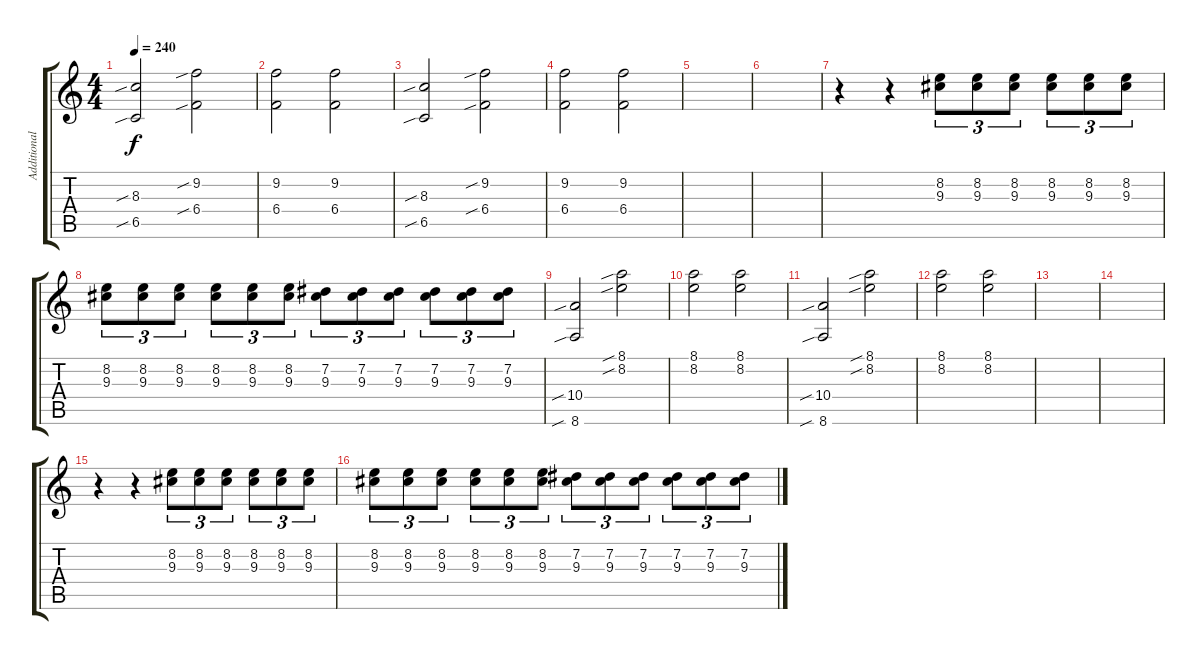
\track ("Additional guitar" "Additional") {instrument overdrivenguitar}
\staff {score tabs}
\tuning (Db4 Ab3 E3 B2 Gb2 Db2) {hide}
\ts (4 4)
\tempo 240
\clef g2
\ks c
(8.3{sib} 6.5{sib}).2{dy f volume 12 instrument overdrivenguitar} (9.2{sib} 6.4{sib}).2 |
(9.2 6.4).2 (9.2 6.4).2 |
(8.3{sib} 6.5{sib}).2 (9.2{sib} 6.4{sib}).2 |
(9.2 6.4).2 (9.2 6.4).2 |
|
|
r.4{volume 9 instrument overdrivenguitar} r.4 (8.2 9.3).8{tu (3 2)} (8.2 9.3).8{tu (3 2)} (8.2 9.3).8{tu (3 2)} (8.2 9.3).8{tu (3 2)} (8.2 9.3).8{tu (3 2)} (8.2 9.3).8{tu (3 2)} |
(8.2 9.3).8{tu (3 2)} (8.2 9.3).8{tu (3 2)} (8.2 9.3).8{tu (3 2)} (8.2 9.3).8{tu (3 2)} (8.2 9.3).8{tu (3 2)} (8.2 9.3).8{tu (3 2)} (7.2 9.3).8{tu (3 2)} (7.2 9.3).8{tu (3 2)} (7.2 9.3).8{tu (3 2)} (7.2 9.3).8{tu (3 2)} (7.2 9.3).8{tu (3 2)} (7.2 9.3).8{tu (3 2)} |
(10.4{sib} 8.6{sib}).2{volume 12 instrument overdrivenguitar} (8.1{sib} 8.2{sib}).2 |
(8.1 8.2).2 (8.1 8.2).2 |
(10.4{sib} 8.6{sib}).2 (8.1{sib} 8.2{sib}).2 |
(8.1 8.2).2 (8.1 8.2).2 |
|
|
r.4{volume 9 instrument overdrivenguitar} r.4 (8.2 9.3).8{tu (3 2)} (8.2 9.3).8{tu (3 2)} (8.2 9.3).8{tu (3 2)} (8.2 9.3).8{tu (3 2)} (8.2 9.3).8{tu (3 2)} (8.2 9.3).8{tu (3 2)} |
(8.2 9.3).8{tu (3 2)} (8.2 9.3).8{tu (3 2)} (8.2 9.3).8{tu (3 2)} (8.2 9.3).8{tu (3 2)} (8.2 9.3).8{tu (3 2)} (8.2 9.3).8{tu (3 2)} (7.2 9.3).8{tu (3 2)} (7.2 9.3).8{tu (3 2)} (7.2 9.3).8{tu (3 2)} (7.2 9.3).8{tu (3 2)} (7.2 9.3).8{tu (3 2)} (7.2 9.3).8{tu (3 2)}
